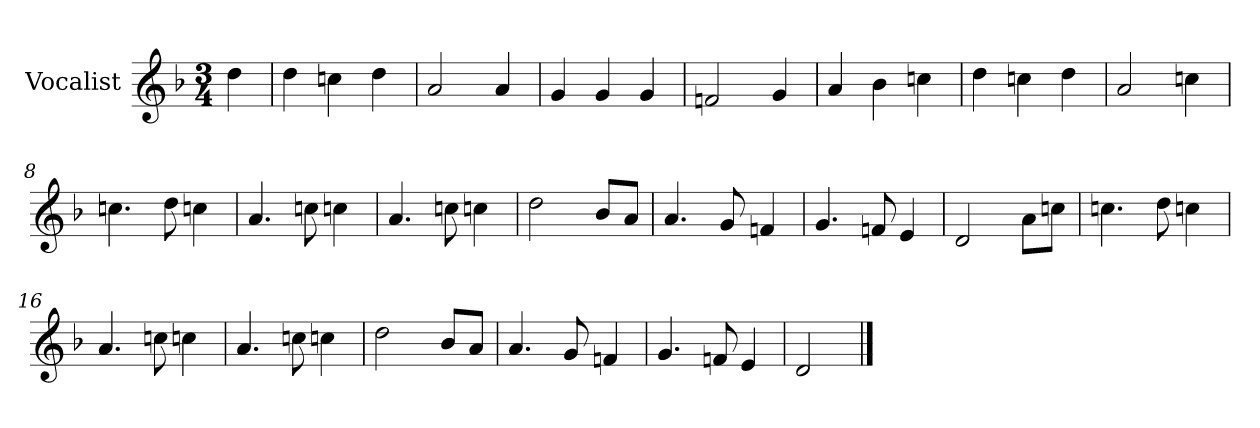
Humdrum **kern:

**kern
*part1
*staff1
*I"Vocalist
*k[b-]
*d:
*M3/4
=
4dd
=1
4dd
4ccn
4dd
=2
2a
4a
=3
4g
4g
4g
=4
2fn
4g
=5
4a
4b-
4ccn
=6
4dd
4ccn
4dd
=7
2a
4ccn
=8
4.ccn
8dd
4ccn
=9
4.a
8ccn
4ccn
=10
4.a
8ccn
4ccn
=11
2dd
8b-L
8aJ
=12
4.a
8g
4fn
=13
4.g
8fn
4e
=14
2d
8aL
8ccnJ
=15
4.ccn
8dd
4ccn
=16
4.a
8ccn
4ccn
=17
4.a
8ccn
4ccn
=18
2dd
8b-L
8aJ
=19
4.a
8g
4fn
=20
4.g
8fn
4e
=21
2d
==
*-
